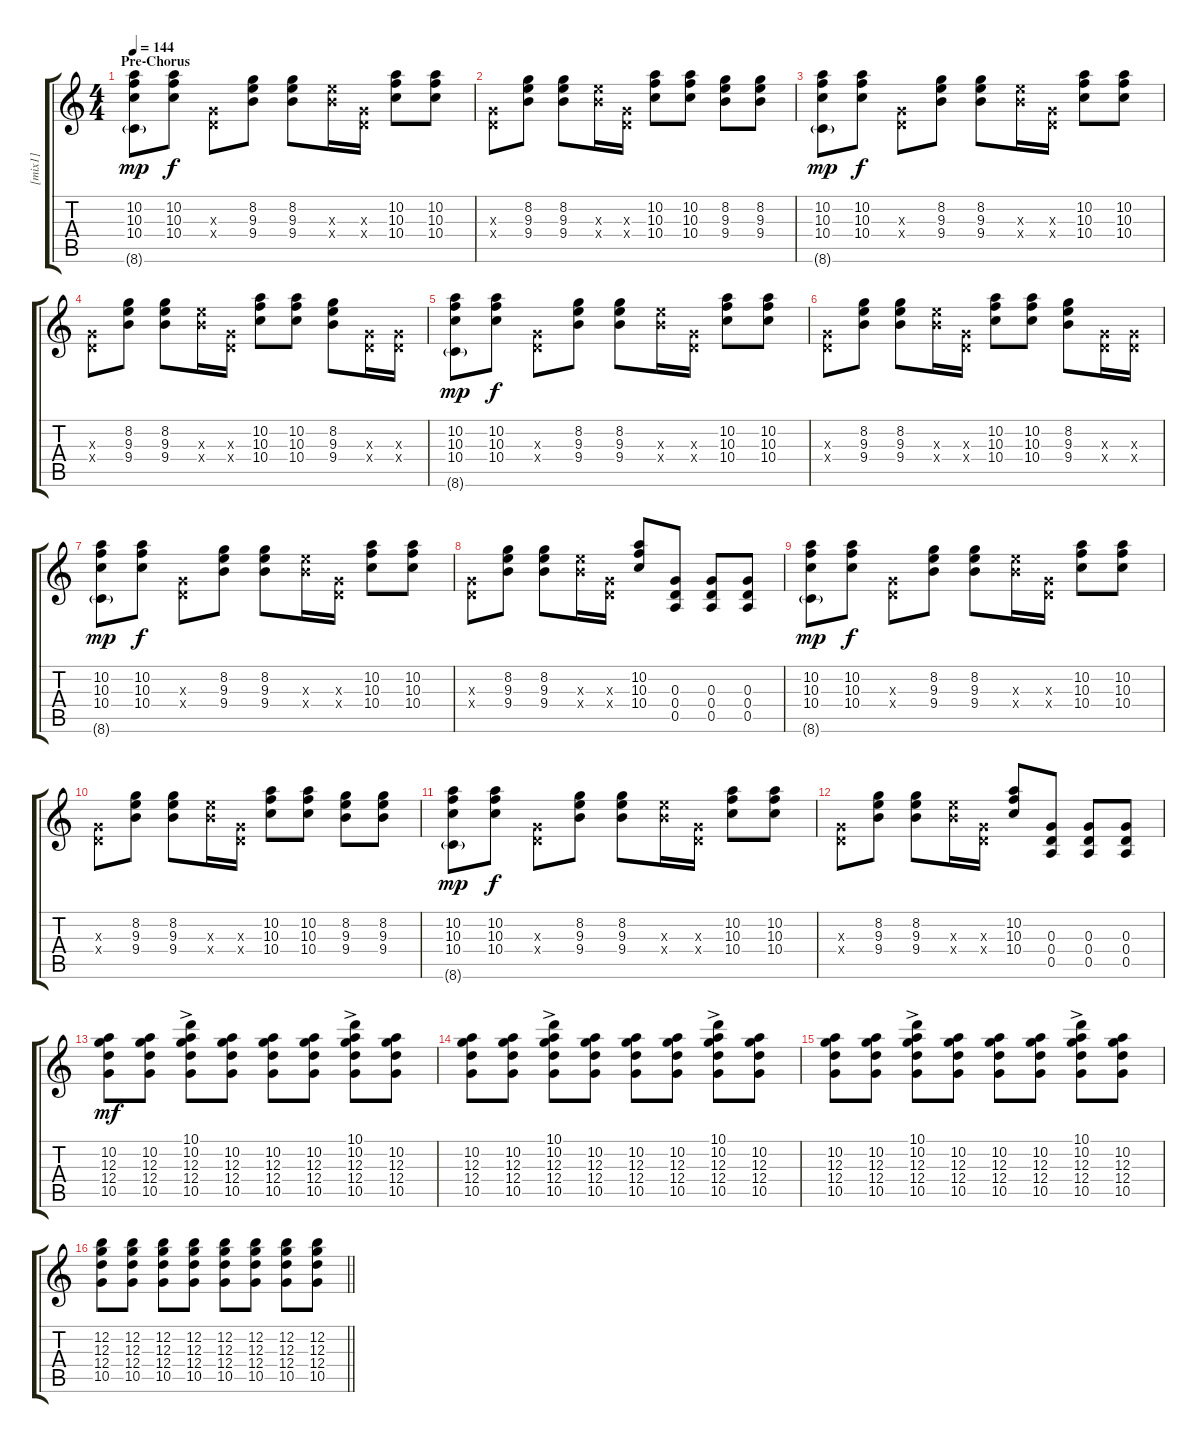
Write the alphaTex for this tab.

\track ("   [mix1]" "   [mix1]") {instrument overdrivenguitar}
\staff {score tabs}
\tuning (E4 B3 G3 D3 A2 E2) {hide}
\ts (4 4)
\section ("" "Pre-Chorus")
\tempo 144
\clef g2
\ks c
(10.2 10.3 10.4 8.6{g}).8{dy mp} (10.2 10.3 10.4).8{dy f} (0.3{x} 0.4{x}).8 (8.2 9.3 9.4).8 (8.2 9.3 9.4).8 (9.3{x} 9.4{x}).16 (0.3{x} 0.4{x}).16 (10.2 10.3 10.4).8 (10.2 10.3 10.4).8 |
(0.3{x} 0.4{x}).8 (8.2 9.3 9.4).8 (8.2 9.3 9.4).8 (9.3{x} 9.4{x}).16 (0.3{x} 0.4{x}).16 (10.2 10.3 10.4).8 (10.2 10.3 10.4).8 (8.2 9.3 9.4).8 (8.2 9.3 9.4).8 |
(10.2 10.3 10.4 8.6{g}).8{dy mp} (10.2 10.3 10.4).8{dy f} (0.3{x} 0.4{x}).8 (8.2 9.3 9.4).8 (8.2 9.3 9.4).8 (9.3{x} 9.4{x}).16 (0.3{x} 0.4{x}).16 (10.2 10.3 10.4).8 (10.2 10.3 10.4).8 |
(0.3{x} 0.4{x}).8 (8.2 9.3 9.4).8 (8.2 9.3 9.4).8 (9.3{x} 9.4{x}).16 (0.3{x} 0.4{x}).16 (10.2 10.3 10.4).8 (10.2 10.3 10.4).8 (8.2 9.3 9.4).8 (0.3{x} 0.4{x}).16 (0.3{x} 0.4{x}).16 |
(10.2 10.3 10.4 8.6{g}).8{dy mp} (10.2 10.3 10.4).8{dy f} (0.3{x} 0.4{x}).8 (8.2 9.3 9.4).8 (8.2 9.3 9.4).8 (9.3{x} 9.4{x}).16 (0.3{x} 0.4{x}).16 (10.2 10.3 10.4).8 (10.2 10.3 10.4).8 |
(0.3{x} 0.4{x}).8 (8.2 9.3 9.4).8 (8.2 9.3 9.4).8 (9.3{x} 9.4{x}).16 (0.3{x} 0.4{x}).16 (10.2 10.3 10.4).8 (10.2 10.3 10.4).8 (8.2 9.3 9.4).8 (0.3{x} 0.4{x}).16 (0.3{x} 0.4{x}).16 |
(10.2 10.3 10.4 8.6{g}).8{dy mp} (10.2 10.3 10.4).8{dy f} (0.3{x} 0.4{x}).8 (8.2 9.3 9.4).8 (8.2 9.3 9.4).8 (9.3{x} 9.4{x}).16 (0.3{x} 0.4{x}).16 (10.2 10.3 10.4).8 (10.2 10.3 10.4).8 |
(0.3{x} 0.4{x}).8 (8.2 9.3 9.4).8 (8.2 9.3 9.4).8 (9.3{x} 9.4{x}).16 (0.3{x} 0.4{x}).16 (10.2 10.3 10.4).8 (0.3 0.4 0.5).8 (0.3 0.4 0.5).8 (0.3 0.4 0.5).8 |
(10.2 10.3 10.4 8.6{g}).8{dy mp} (10.2 10.3 10.4).8{dy f} (0.3{x} 0.4{x}).8 (8.2 9.3 9.4).8 (8.2 9.3 9.4).8 (9.3{x} 9.4{x}).16 (0.3{x} 0.4{x}).16 (10.2 10.3 10.4).8 (10.2 10.3 10.4).8 |
(0.3{x} 0.4{x}).8 (8.2 9.3 9.4).8 (8.2 9.3 9.4).8 (9.3{x} 9.4{x}).16 (0.3{x} 0.4{x}).16 (10.2 10.3 10.4).8 (10.2 10.3 10.4).8 (8.2 9.3 9.4).8 (8.2 9.3 9.4).8 |
(10.2 10.3 10.4 8.6{g}).8{dy mp} (10.2 10.3 10.4).8{dy f} (0.3{x} 0.4{x}).8 (8.2 9.3 9.4).8 (8.2 9.3 9.4).8 (9.3{x} 9.4{x}).16 (0.3{x} 0.4{x}).16 (10.2 10.3 10.4).8 (10.2 10.3 10.4).8 |
(0.3{x} 0.4{x}).8 (8.2 9.3 9.4).8 (8.2 9.3 9.4).8 (9.3{x} 9.4{x}).16 (0.3{x} 0.4{x}).16 (10.2 10.3 10.4).8 (0.3 0.4 0.5).8 (0.3 0.4 0.5).8 (0.3 0.4 0.5).8 |
(10.2 12.3 12.4 10.5).8{dy mf} (10.2 12.3 12.4 10.5).8 (10.1{ac} 10.2 12.3 12.4 10.5).8 (10.2 12.3 12.4 10.5).8 (10.2 12.3 12.4 10.5).8 (10.2 12.3 12.4 10.5).8 (10.1{ac} 10.2 12.3 12.4 10.5).8 (10.2 12.3 12.4 10.5).8 |
(10.2 12.3 12.4 10.5).8 (10.2 12.3 12.4 10.5).8 (10.1{ac} 10.2 12.3 12.4 10.5).8 (10.2 12.3 12.4 10.5).8 (10.2 12.3 12.4 10.5).8 (10.2 12.3 12.4 10.5).8 (10.1{ac} 10.2 12.3 12.4 10.5).8 (10.2 12.3 12.4 10.5).8 |
(10.2 12.3 12.4 10.5).8 (10.2 12.3 12.4 10.5).8 (10.1{ac} 10.2 12.3 12.4 10.5).8 (10.2 12.3 12.4 10.5).8 (10.2 12.3 12.4 10.5).8 (10.2 12.3 12.4 10.5).8 (10.1{ac} 10.2 12.3 12.4 10.5).8 (10.2 12.3 12.4 10.5).8 |
\barLineRight lightlight
(12.2 12.3 12.4 10.5).8 (12.2 12.3 12.4 10.5).8 (12.2 12.3 12.4 10.5).8 (12.2 12.3 12.4 10.5).8 (12.2 12.3 12.4 10.5).8 (12.2 12.3 12.4 10.5).8 (12.2 12.3 12.4 10.5).8 (12.2 12.3 12.4 10.5).8
